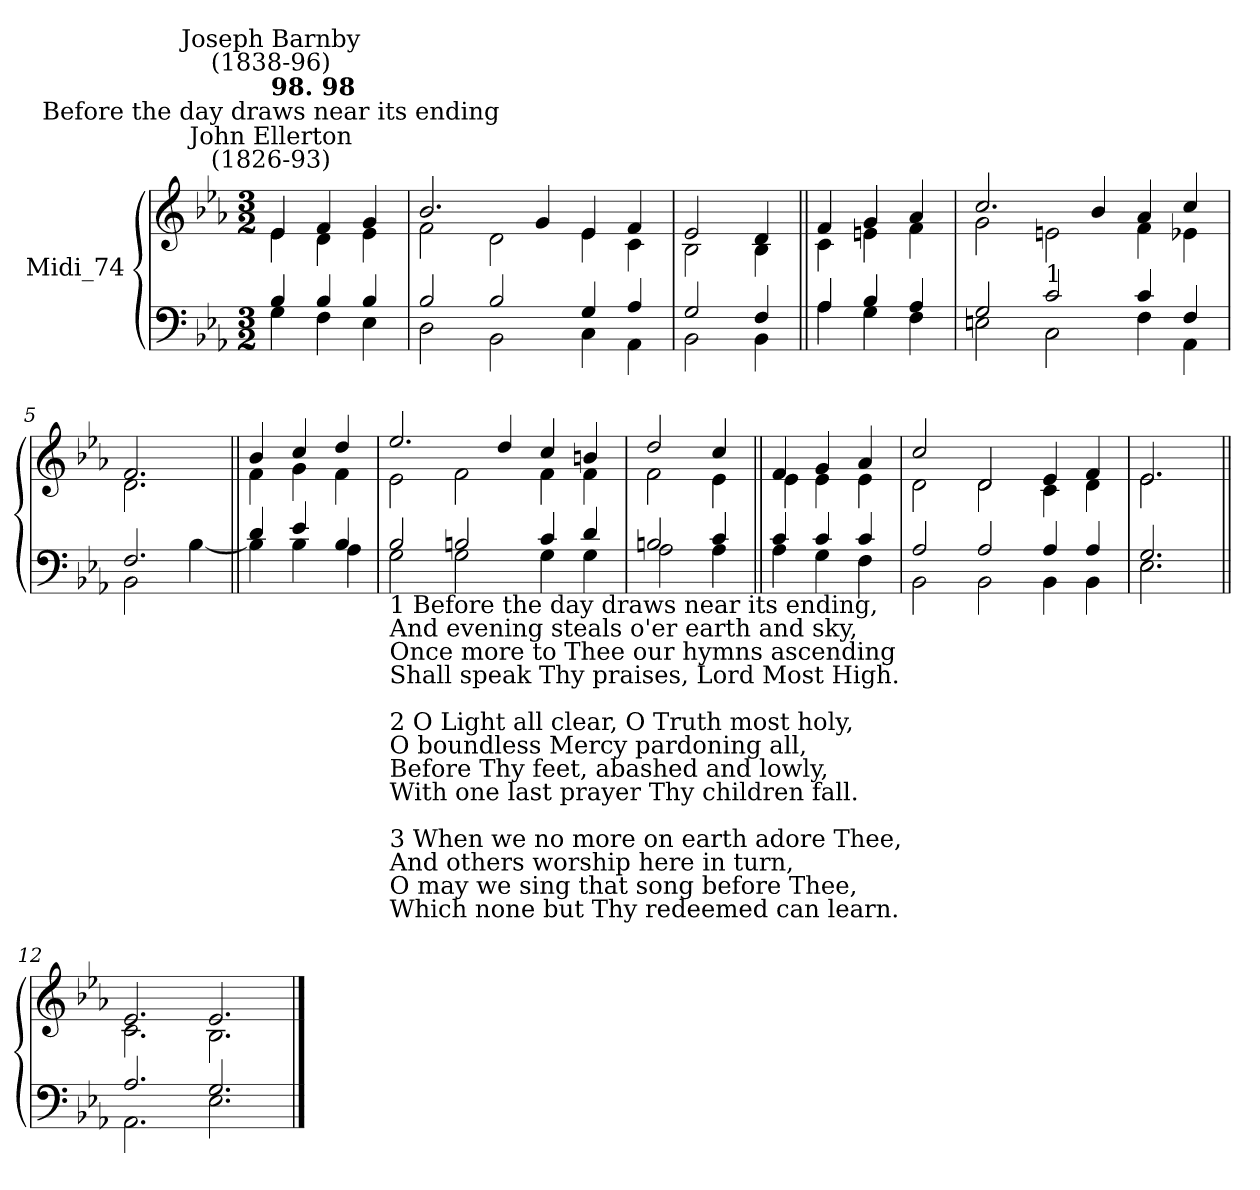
**kern	**kern
*part2	*part1
*staff2	*staff1
*I"Midi_74	*I"Midi_74
*clefF4	*clefG2
*k[b-e-a-]	*k[b-e-a-]
*E-:	*E-:
*M3/2	*M3/2
=	=
*^	*^
!	!	!LO:TX:a:cj:t=John Ellerton\n(1826-93)	!
!	!	!LO:TX:a:cj:t=Before the day draws near its ending	!
!	!	!LO:TX:a:B:t=98. 98	!
!	!	!LO:TX:a:cj:t=Joseph Barnby\n(1838-96)	!
4B-/	4G\	4e-/	4e-\
4B-/	4F\	4f/	4d\
4B-/	4E-\	4g/	4e-\
=1	=1	=1	=1
2B-/	2D\	2.b-/	2f\
2B-/	2BB-\	.	2d\
.	.	4g/	.
4G/	4C\	4e-/	4e-\
4A-/	4AA-\	4f/	4c\
=2	=2	=2	=2
2G/	2BB-\	2e-/	2B-\
4F/	4BB-\	4d/	4B-\
=3||	=3||	=3||	=3||
4A-/	4A-\	4f/	4c\
4B-/	4G\	4g/	4en\
4A-/	4F\	4a-/	4f\
=4	=4	=4	=4
2G/	2En\	2.cc/	2g\
!	!	!	!LO:TX:b:t=1
2c/	2C\	.	2en\
.	.	4b-/	.
4c/	4F\	4a-/	4f\
4F/	4AA-\	4cc/	4e-X\
=5	=5	=5	=5
2.F/	2BB-\	2.f/	2.d\
.	[4B-\	.	.
!!LO:LB:g=z	!!
=6||	=6||	=6||	=6||
4d/	4B-\]	4b-/	4f\
4e-/	4B-\	4cc/	4g\
4B-/	4A-\	4dd/	4f\
=7	=7	=7	=7
!LO:TX:b:t=1 Before the day draws near its ending,\nAnd evening steals o'er earth and sky,\nOnce more to Thee our hymns ascending\nShall speak Thy praises, Lord Most High.\n\n2 O Light all clear, O Truth most holy,\nO boundless Mercy pardoning all,\nBefore Thy feet, abashed and lowly,\nWith one last prayer Thy children fall.\n\n3 When we no more on earth adore Thee,\nAnd others worship here in turn,\nO may we sing that song before Thee,\nWhich none but Thy redeemed can learn.	!	!	!
2B-/	2G\	2.ee-/	2e-\
2Bn/	2G\	.	2f\
.	.	4dd/	.
4c/	4G\	4cc/	4f\
4d/	4G\	4bn/	4f\
=8	=8	=8	=8
2Bn/	2A-\	2dd/	2f\
4c/	4A-\	4cc/	4e-\
=9||	=9||	=9||	=9||
4c/	4A-\	4f/	4e-\
4c/	4G\	4g/	4e-\
4c/	4F\	4a-/	4e-\
=10	=10	=10	=10
2A-/	2BB-\	2cc/	2d\
2A-/	2BB-\	2d/	2d\
4A-/	4BB-\	4e-/	4c\
4A-/	4BB-\	4f/	4d\
=11	=11	=11	=11
2.G/	2.E-\	2.e-/	2.e-\
=12||	=12||	=12||	=12||
2.A-/	2.AA-\	2.e-/	2.c\
2.G/	2.E-\	2.e-/	2.B-\
*v	*v	*	*
*	*v	*v
==	==
*-	*-
